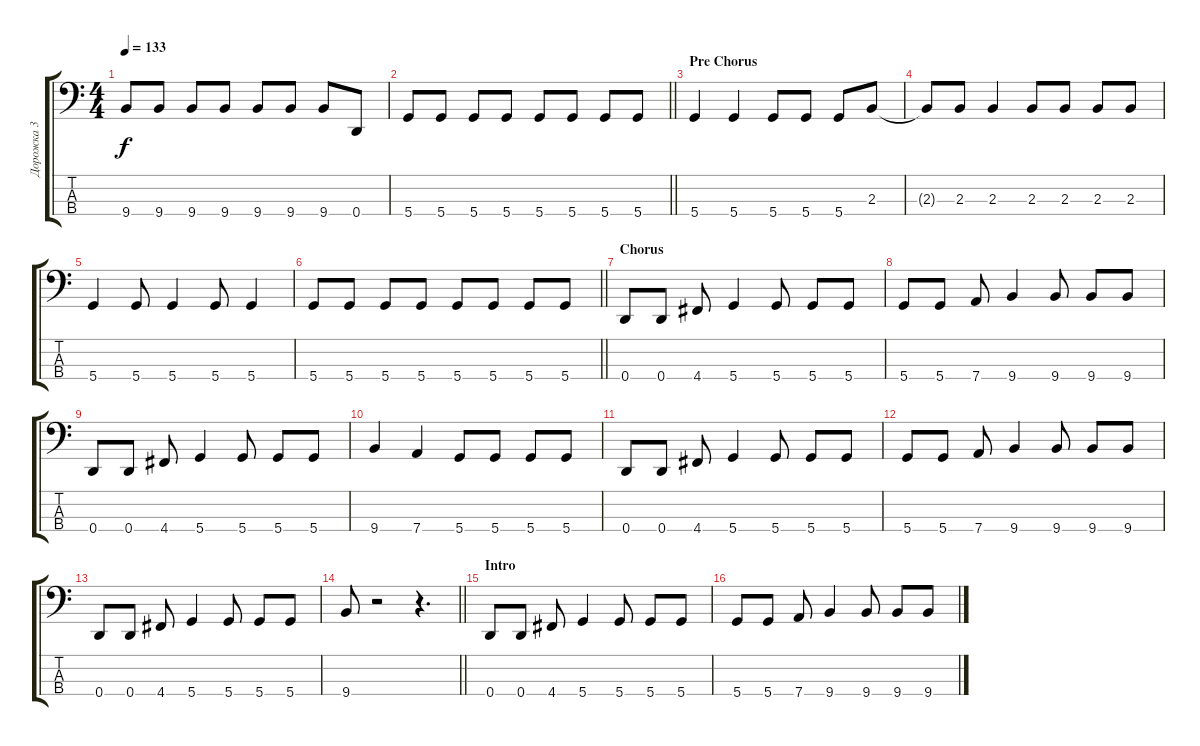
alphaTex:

\track ("Дорожка 3" "Дорожка 3") {instrument electricbassfinger}
\staff {score tabs}
\tuning (G2 D2 A1 D1) {hide}
\ts (4 4)
\tempo 133
\clef f4
\ks c
9.4.8{dy f} 9.4.8 9.4.8 9.4.8 9.4.8 9.4.8 9.4.8 0.4.8 |
\barLineRight lightlight
5.4.8 5.4.8 5.4.8 5.4.8 5.4.8 5.4.8 5.4.8 5.4.8 |
\section ("" "Pre Chorus")
5.4.4 5.4.4 5.4.8 5.4.8 5.4.8 2.3.8 |
2.3{t}.8 2.3.8 2.3.4 2.3.8 2.3.8 2.3.8 2.3.8 |
5.4.4 5.4.8 5.4.4 5.4.8 5.4.4 |
\barLineRight lightlight
5.4.8 5.4.8 5.4.8 5.4.8 5.4.8 5.4.8 5.4.8 5.4.8 |
\section ("" "Chorus")
0.4.8 0.4.8 4.4.8 5.4.4 5.4.8 5.4.8 5.4.8 |
5.4.8 5.4.8 7.4.8 9.4.4 9.4.8 9.4.8 9.4.8 |
0.4.8 0.4.8 4.4.8 5.4.4 5.4.8 5.4.8 5.4.8 |
9.4.4 7.4.4 5.4.8 5.4.8 5.4.8 5.4.8 |
0.4.8 0.4.8 4.4.8 5.4.4 5.4.8 5.4.8 5.4.8 |
5.4.8 5.4.8 7.4.8 9.4.4 9.4.8 9.4.8 9.4.8 |
0.4.8 0.4.8 4.4.8 5.4.4 5.4.8 5.4.8 5.4.8 |
\barLineRight lightlight
9.4.8 r.2 r.4{d} |
\section ("" "Intro")
0.4.8 0.4.8 4.4.8 5.4.4 5.4.8 5.4.8 5.4.8 |
5.4.8 5.4.8 7.4.8 9.4.4 9.4.8 9.4.8 9.4.8
